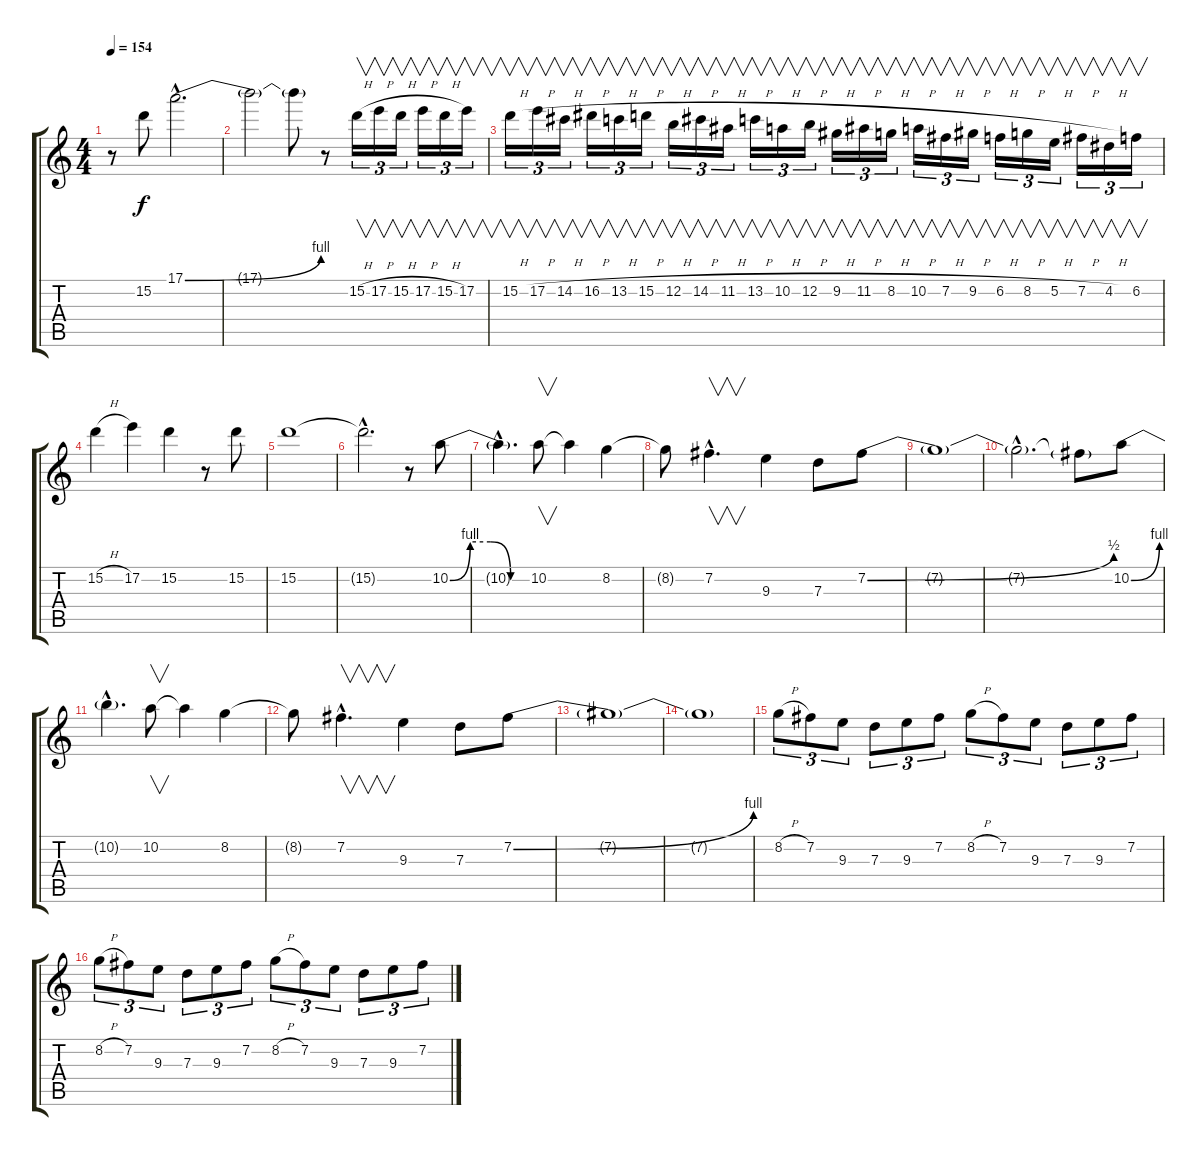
\track "" {instrument distortionguitar}
\staff {score tabs}
\tuning (E4 B3 G3 D3 A2 E2) {hide}
\ts (4 4)
\tempo 154
\clef g2
\ks c
r.8{dy f} 15.2.8 17.1{be (bend 0 0 60 4) hac}.2{d} |
17.1{t}.2 17.1{t}.8 r.8 15.2{h}.16{v tu (3 2)} 17.2{h}.16{v tu (3 2)} 15.2{h}.16{v tu (3 2)} 17.2{h}.16{v tu (3 2)} 15.2{h}.16{v tu (3 2)} 17.2.16{v tu (3 2)} |
15.2{h}.16{v tu (3 2)} 17.2{h}.16{v tu (3 2)} 14.2{h}.16{v tu (3 2)} 16.2{h}.16{v tu (3 2)} 13.2{h}.16{v tu (3 2)} 15.2{h}.16{v tu (3 2)} 12.2{h}.16{v tu (3 2)} 14.2{h}.16{v tu (3 2)} 11.2{h}.16{v tu (3 2)} 13.2{h}.16{v tu (3 2)} 10.2{h}.16{v tu (3 2)} 12.2{h}.16{v tu (3 2)} 9.2{h}.16{v tu (3 2)} 11.2{h}.16{v tu (3 2)} 8.2{h}.16{v tu (3 2)} 10.2{h}.16{v tu (3 2)} 7.2{h}.16{v tu (3 2)} 9.2{h}.16{v tu (3 2)} 6.2{h}.16{v tu (3 2)} 8.2{h}.16{v tu (3 2)} 5.2{h}.16{v tu (3 2)} 7.2{h}.16{v tu (3 2)} 4.2{h}.16{v tu (3 2)} 6.2.16{v tu (3 2)} |
15.2{h}.4 17.2.4 15.2.4 r.8 15.2.8 |
15.2.1 |
15.2{hac t}.2{d} r.8 10.2{be (custom 0 0 15 4 30 4 45 0 60 0)}.8 |
10.2{hac t}.4{d} 10.2.8{v} 10.2{t}.4 8.2.4 |
8.2{t}.8 7.2{hac}.4{v d} 9.3.4 7.3.8 7.2{be (bend 0 0 60 2)}.8 |
7.2{t}.1 |
7.2{hac t}.2{d} 7.2{t}.8 10.2{be (bend 0 0 60 4)}.8 |
10.2{hac t}.4{d} 10.2.8{v} 10.2{t}.4 8.2.4 |
8.2{t}.8 7.2{hac}.4{v d} 9.3.4 7.3.8 7.2{be (bend 0 0 60 4)}.8 |
7.2{t}.1 |
7.2{t}.1 |
8.2{h}.8{tu (3 2)} 7.2.8{tu (3 2)} 9.3.8{tu (3 2)} 7.3.8{tu (3 2)} 9.3.8{tu (3 2)} 7.2.8{tu (3 2)} 8.2{h}.8{tu (3 2)} 7.2.8{tu (3 2)} 9.3.8{tu (3 2)} 7.3.8{tu (3 2)} 9.3.8{tu (3 2)} 7.2.8{tu (3 2)} |
8.2{h}.8{tu (3 2)} 7.2.8{tu (3 2)} 9.3.8{tu (3 2)} 7.3.8{tu (3 2)} 9.3.8{tu (3 2)} 7.2.8{tu (3 2)} 8.2{h}.8{tu (3 2)} 7.2.8{tu (3 2)} 9.3.8{tu (3 2)} 7.3.8{tu (3 2)} 9.3.8{tu (3 2)} 7.2.8{tu (3 2)}
